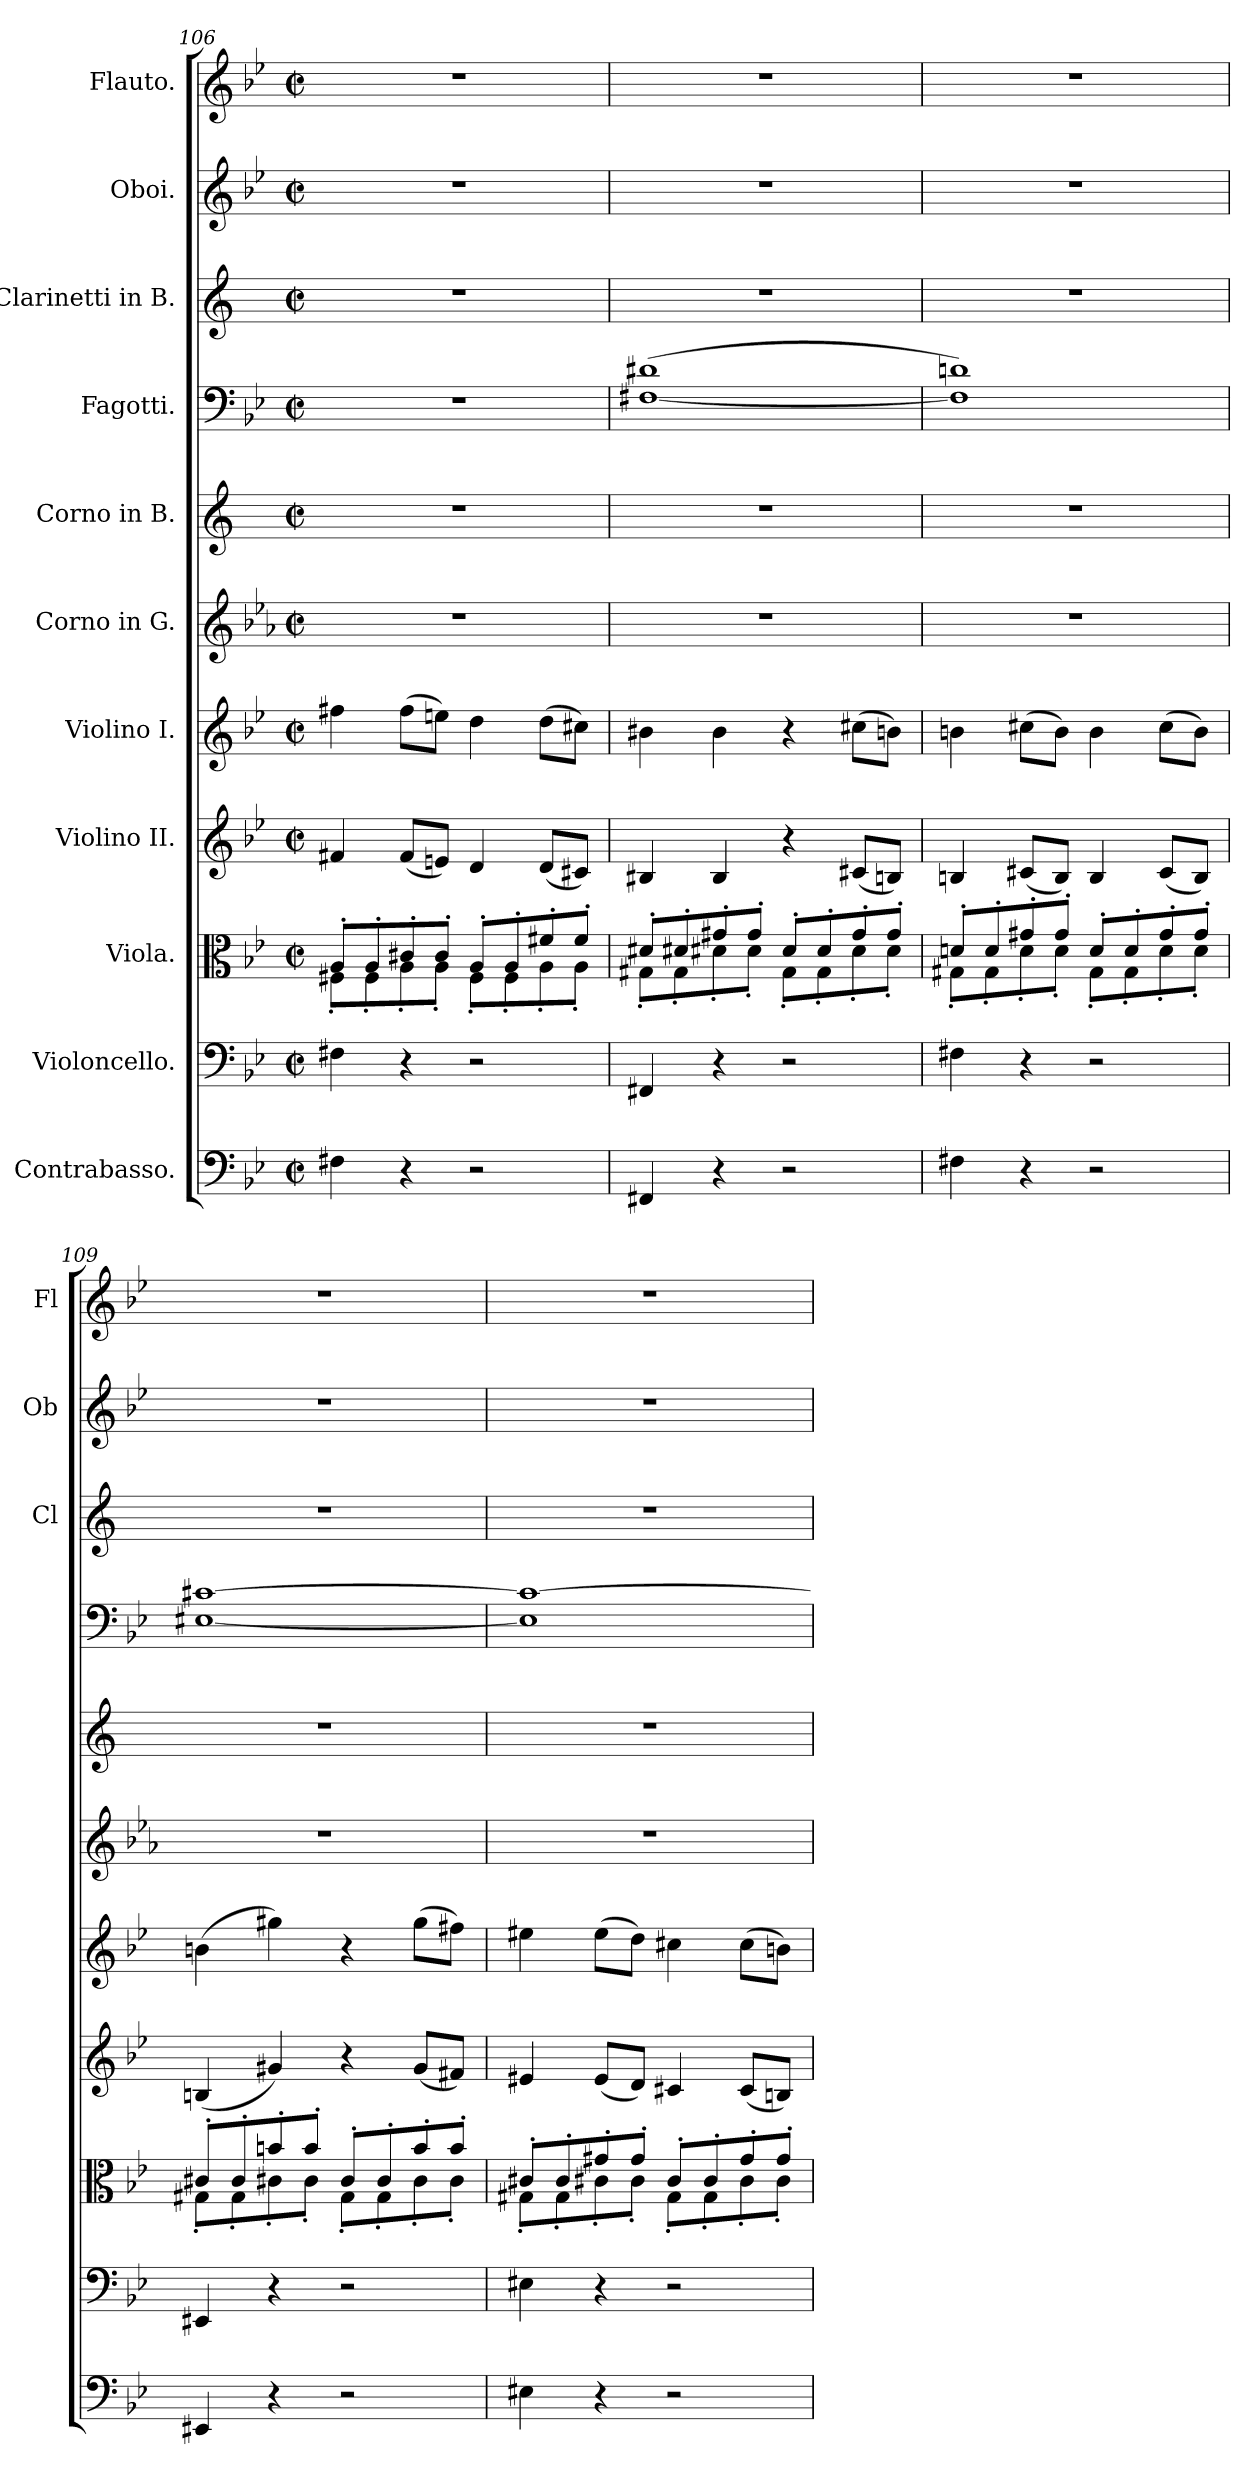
**kern	**kern	**kern	**kern	**kern	**kern	**kern	**kern	**kern	**kern	**kern
*part11	*part10	*part9	*part8	*part7	*part6	*part5	*part4	*part3	*part2	*part1
*staff11	*staff10	*staff9	*staff8	*staff7	*staff6	*staff5	*staff4	*staff3	*staff2	*staff1
*I"Contrabasso.	*I"Violoncello.	*I"Viola.	*I"Violino II.	*I"Violino I.	*I"Corno in G.	*I"Corno in B.	*I"Fagotti.	*I"Clarinetti in B.	*I"Oboi.	*I"Flauto.
*	*	*	*	*	*	*	*	*I'Cl	*I'Ob	*I'Fl
*clefF4	*clefF4	*clefC3	*clefG2	*clefG2	*clefG2	*clefG2	*clefF4	*clefG2	*clefG2	*clefG2
*ITrd7c12	*	*	*	*	*ITrd3c5	*ITrd1c2	*	*ITrd1c2	*	*
*k[b-e-]	*k[b-e-]	*k[b-e-]	*k[b-e-]	*k[b-e-]	*k[b-e-]	*k[b-e-]	*k[b-e-]	*k[b-e-]	*k[b-e-]	*k[b-e-]
*M2/2	*M2/2	*M2/2	*M2/2	*M2/2	*M2/2	*M2/2	*M2/2	*M2/2	*M2/2	*M2/2
*met(c|)	*met(c|)	*met(c|)	*met(c|)	*met(c|)	*met(c|)	*met(c|)	*met(c|)	*met(c|)	*met(c|)	*met(c|)
=106	=106	=106	=106	=106	=106	=106	=106	=106	=106	=106
*	*	*^	*	*	*	*	*	*	*	*
4FF#X\	4F#X\	8A'/L	8F#X'\L	4f#X/	4ff#X\	1r	1r	1r	1r	1r	1r
.	.	8A'/	8F#'\	.	.	.	.	.	.	.	.
4r	4r	8c#X'/	8A'\	(<8f#/L	(>8ff#\L	.	.	.	.	.	.
.	.	8c#'/J	8A'\J	8en/J)	8een\J)	.	.	.	.	.	.
2r	2r	8A'/L	8F#'\L	4d/	4dd\	.	.	.	.	.	.
.	.	8A'/	8F#'\	.	.	.	.	.	.	.	.
.	.	8f#X'/	8A'\	(<8d/L	(>8dd\L	.	.	.	.	.	.
.	.	8f#'/J	8A'\J	8c#X/J)	8cc#X\J)	.	.	.	.	.	.
=107	=107	=107	=107	=107	=107	=107	=107	=107	=107	=107	=107
4FFF#X/	4FF#X/	8d#X'/L	8G#X'\L	4B#X/	4b#X\	1r	1r	(>[1F#X 1d#X	1r	1r	1r
.	.	8d#X'/	8G#'\	.	.	.	.	.	.	.	.
4r	4r	8g#X'/	8d#X'\	4B#/	4b#\	.	.	.	.	.	.
.	.	8g#'/J	8d#'\J	.	.	.	.	.	.	.	.
2r	2r	8d#'/L	8G#'\L	4r	4r	.	.	.	.	.	.
.	.	8d#'/	8G#'\	.	.	.	.	.	.	.	.
.	.	8g#'/	8d#'\	(<8c#X/L	(>8cc#X\L	.	.	.	.	.	.
.	.	8g#'/J	8d#'\J	8Bn/J)	8bn\J)	.	.	.	.	.	.
=108	=108	=108	=108	=108	=108	=108	=108	=108	=108	=108	=108
4FF#X\	4F#X\	8dn'/L	8G#X'\L	4Bn/	4bn\	1r	1r	1F#] 1dn)	1r	1r	1r
.	.	8d'/	8G#'\	.	.	.	.	.	.	.	.
4r	4r	8g#X'/	8d'\	(<8c#X/L	(>8cc#X\L	.	.	.	.	.	.
.	.	8g#'/J	8d'\J	8B/J)	8b\J)	.	.	.	.	.	.
2r	2r	8d'/L	8G#'\L	4B/	4b\	.	.	.	.	.	.
.	.	8d'/	8G#'\	.	.	.	.	.	.	.	.
.	.	8g#'/	8d'\	(<8c#/L	(>8cc#\L	.	.	.	.	.	.
.	.	8g#'/J	8d'\J	8B/J)	8b\J)	.	.	.	.	.	.
=109	=109	=109	=109	=109	=109	=109	=109	=109	=109	=109	=109
4EEE#X/	4EE#X/	8c#X'/L	8G#X'\L	(<4Bn/	(>4bn\	1r	1r	[1E#X [1c#X	1r	1r	1r
.	.	8c#'/	8G#'\	.	.	.	.	.	.	.	.
4r	4r	8bn'/	8c#X'\	4g#X/)	4gg#X\)	.	.	.	.	.	.
.	.	8b'/J	8c#'\J	.	.	.	.	.	.	.	.
2r	2r	8c#'/L	8G#'\L	4r	4r	.	.	.	.	.	.
.	.	8c#'/	8G#'\	.	.	.	.	.	.	.	.
.	.	8b'/	8c#'\	(<8g#/L	(>8gg#\L	.	.	.	.	.	.
.	.	8b'/J	8c#'\J	8f#X/J)	8ff#X\J)	.	.	.	.	.	.
=110	=110	=110	=110	=110	=110	=110	=110	=110	=110	=110	=110
4EE#X\	4E#X\	8c#X'/L	8G#X'\L	4e#X/	4ee#X\	1r	1r	1E#] 1c#_	1r	1r	1r
.	.	8c#'/	8G#'\	.	.	.	.	.	.	.	.
4r	4r	8g#X'/	8c#X'\	(<8e#/L	(>8ee#\L	.	.	.	.	.	.
.	.	8g#'/J	8c#'\J	8d/J)	8dd\J)	.	.	.	.	.	.
2r	2r	8c#'/L	8G#'\L	4c#X/	4cc#X\	.	.	.	.	.	.
.	.	8c#'/	8G#'\	.	.	.	.	.	.	.	.
.	.	8g#'/	8c#'\	(<8c#/L	(>8cc#\L	.	.	.	.	.	.
.	.	8g#'/J	8c#'\J	8Bn/J)	8bn\J)	.	.	.	.	.	.
*	*	*v	*v	*	*	*	*	*	*	*	*
=	=	=	=	=	=	=	=	=	=	=
*-	*-	*-	*-	*-	*-	*-	*-	*-	*-	*-
